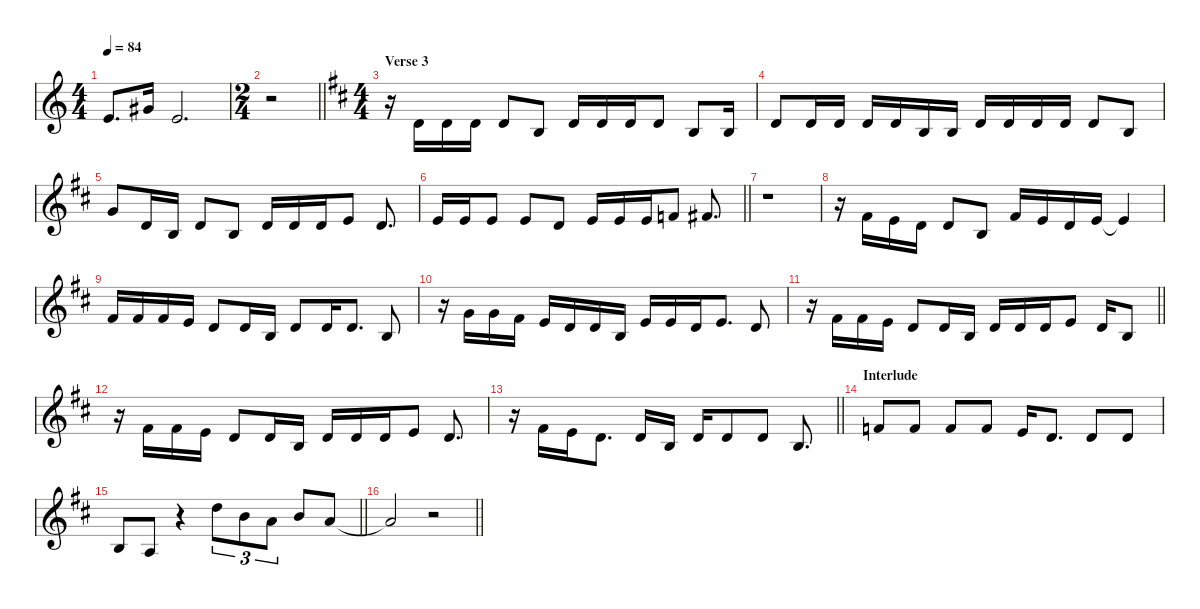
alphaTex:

\defaultSystemsLayout 4
\hideDynamics
\bracketExtendMode nobrackets
\singleTrackTrackNamePolicy hidden
\multiTrackTrackNamePolicy hidden
\firstSystemTrackNameMode fullname
\firstSystemTrackNameOrientation horizontal
\otherSystemsTrackNameOrientation horizontal
\track ("Vocals" "ob.") {defaultSystemsLayout 4 instrument oboe}
\staff {score}
\tuning (E4 B3 G3 D3 A2 E2)
\ts (4 4)
\tempo 84
\clef g2
\ks c
0.1.8{d dy f beam Up} 4.1{acc #}.16{beam Up} 0.1.2{d beam Up} |
\ts (2 4)
\beaming (8 2 2)
\barLineRight lightlight
r.2{beam Down} |
\ts (4 4)
\beaming (8 2 2 2 2)
\section ("" "Verse 3")
\ks d
r.16{beam Down} 3.2{acc forcenatural}.16{beam Up} 3.2{acc forcenatural}.16{beam Up} 3.2{acc forcenatural}.16{beam Up} 3.2{acc forcenatural}.8{beam Up} 0.2{acc forcenatural}.8{beam Up} 3.2{acc forcenatural}.16{beam Up} 3.2{acc forcenatural}.16{beam Up} 3.2{acc forcenatural}.16{beam Up} 3.2{acc forcenatural}.8{beam Up} 0.2{acc forcenatural}.8{beam Up} 0.2{acc forcenatural}.16{beam Up} |
3.2{acc forcenatural}.8{beam Up} 3.2{acc forcenatural}.16{beam Up} 3.2{acc forcenatural}.16{beam Up} 3.2{acc forcenatural}.16{beam Up} 3.2{acc forcenatural}.16{beam Up} 0.2{acc forcenatural}.16{beam Up} 0.2{acc forcenatural}.16{beam Up} 3.2{acc forcenatural}.16{beam Up} 3.2{acc forcenatural}.16{beam Up} 3.2{acc forcenatural}.16{beam Up} 3.2{acc forcenatural}.16{beam Up} 3.2{acc forcenatural}.8{beam Up} 0.2{acc forcenatural}.8{beam Up} |
3.1{acc forcenatural}.8{beam Up} 3.2{acc forcenatural}.16{beam Up} 0.2{acc forcenatural}.16{beam Up} 3.2{acc forcenatural}.8{beam Up} 0.2{acc forcenatural}.8{beam Up} 3.2{acc forcenatural}.16{beam Up} 3.2{acc forcenatural}.16{beam Up} 3.2{acc forcenatural}.16{beam Up} 0.1{acc forcenatural}.8{beam Up} 3.2{acc forcenatural}.8{d beam Up} |
\barLineRight lightlight
0.1{acc forcenatural}.16{beam Up} 0.1{acc forcenatural}.16{beam Up} 0.1{acc forcenatural}.8{beam Up} 0.1{acc forcenatural}.8{beam Up} 3.2{acc forcenatural}.8{beam Up} 0.1{acc forcenatural}.16{beam Up} 0.1{acc forcenatural}.16{beam Up} 0.1{acc forcenatural}.16{beam Up} 1.1{acc forcenatural}.8{beam Up} 2.1{acc #}.8{d beam Up} |
r.1{beam Down} |
r.16{beam Down} 2.1{acc #}.16{beam Up} 0.1{acc forcenatural}.16{beam Up} 3.2{acc forcenatural}.16{beam Up} 3.2{acc forcenatural}.8{beam Up} 0.2{acc forcenatural}.8{beam Up} 2.1{acc #}.16{beam Up} 0.1{acc forcenatural}.16{beam Up} 3.2{acc forcenatural}.16{beam Up} 0.1{acc forcenatural}.16{beam Up} 0.1{t acc forcenatural}.4{beam Up} |
2.1{acc #}.16{beam Up} 2.1{acc #}.16{beam Up} 2.1{acc #}.16{beam Up} 0.1{acc forcenatural}.16{beam Up} 3.2{acc forcenatural}.8{beam Up} 3.2{acc forcenatural}.16{beam Up} 0.2{acc forcenatural}.16{beam Up} 3.2{acc forcenatural}.8{beam Up} 3.2{acc forcenatural}.16{beam Up} 3.2{acc forcenatural}.8{d beam Up} 0.2{acc forcenatural}.8{beam Up} |
r.16{beam Down} 3.1{acc forcenatural}.16{beam Up} 3.1{acc forcenatural}.16{beam Up} 2.1{acc #}.16{beam Up} 0.1{acc forcenatural}.16{beam Up} 3.2{acc forcenatural}.16{beam Up} 3.2{acc forcenatural}.16{beam Up} 0.2{acc forcenatural}.16{beam Up} 0.1{acc forcenatural}.16{beam Up} 0.1{acc forcenatural}.16{beam Up} 3.2{acc forcenatural}.16{beam Up} 0.1{acc forcenatural}.8{d beam Up} 3.2{acc forcenatural}.8{beam Up} |
\barLineRight lightlight
r.16{beam Down} 2.1{acc #}.16{beam Up} 2.1{acc #}.16{beam Up} 0.1{acc forcenatural}.16{beam Up} 3.2{acc forcenatural}.8{beam Up} 3.2{acc forcenatural}.16{beam Up} 0.2{acc forcenatural}.16{beam Up} 3.2{acc forcenatural}.16{beam Up} 3.2{acc forcenatural}.16{beam Up} 3.2{acc forcenatural}.16{beam Up} 0.1{acc forcenatural}.8{beam Up} 3.2{acc forcenatural}.16{beam Up} 0.2{acc forcenatural}.8{beam Up} |
r.16{beam Down} 2.1{acc #}.16{beam Up} 2.1{acc #}.16{beam Up} 0.1{acc forcenatural}.16{beam Up} 3.2{acc forcenatural}.8{beam Up} 3.2{acc forcenatural}.16{beam Up} 0.2{acc forcenatural}.16{beam Up} 3.2{acc forcenatural}.16{beam Up} 3.2{acc forcenatural}.16{beam Up} 3.2{acc forcenatural}.16{beam Up} 0.1{acc forcenatural}.8{beam Up} 3.2{acc forcenatural}.8{d beam Up} |
\barLineRight lightlight
r.16{beam Down} 2.1{acc #}.16{beam Up} 0.1{acc forcenatural}.16{beam Up} 3.2{acc forcenatural}.8{d beam Up} 3.2{acc forcenatural}.16{beam Up} 0.2{acc forcenatural}.16{beam Up} 3.2{acc forcenatural}.16{beam Up} 3.2{acc forcenatural}.8{beam Up} 3.2{acc forcenatural}.8{beam Up} 0.2{acc forcenatural}.8{d beam Up} |
\section ("" "Interlude")
1.1{acc forcenatural}.8{beam Up} 1.1{acc forcenatural}.8{beam Up} 1.1{acc forcenatural}.8{beam Up} 1.1{acc forcenatural}.8{beam Up} 0.1{acc forcenatural}.16{beam Up} 3.2{acc forcenatural}.8{d beam Up} 3.2{acc forcenatural}.8{beam Up} 3.2{acc forcenatural}.8{beam Up} |
\barLineRight lightlight
0.2{acc forcenatural}.8{beam Up} 2.3{acc forcenatural}.8{beam Up} r.4{beam Up} 10.1{acc forcenatural}.8{tu (3 2) beam Down} 7.1{acc forcenatural}.8{tu (3 2) beam Down} 5.1{acc forcenatural}.8{tu (3 2) beam Down} 7.1{acc forcenatural}.8{beam Up} 5.1{acc forcenatural}.8{beam Up} |
\barLineRight lightlight
5.1{t acc forcenatural}.2{beam Up} r.2{beam Up}
